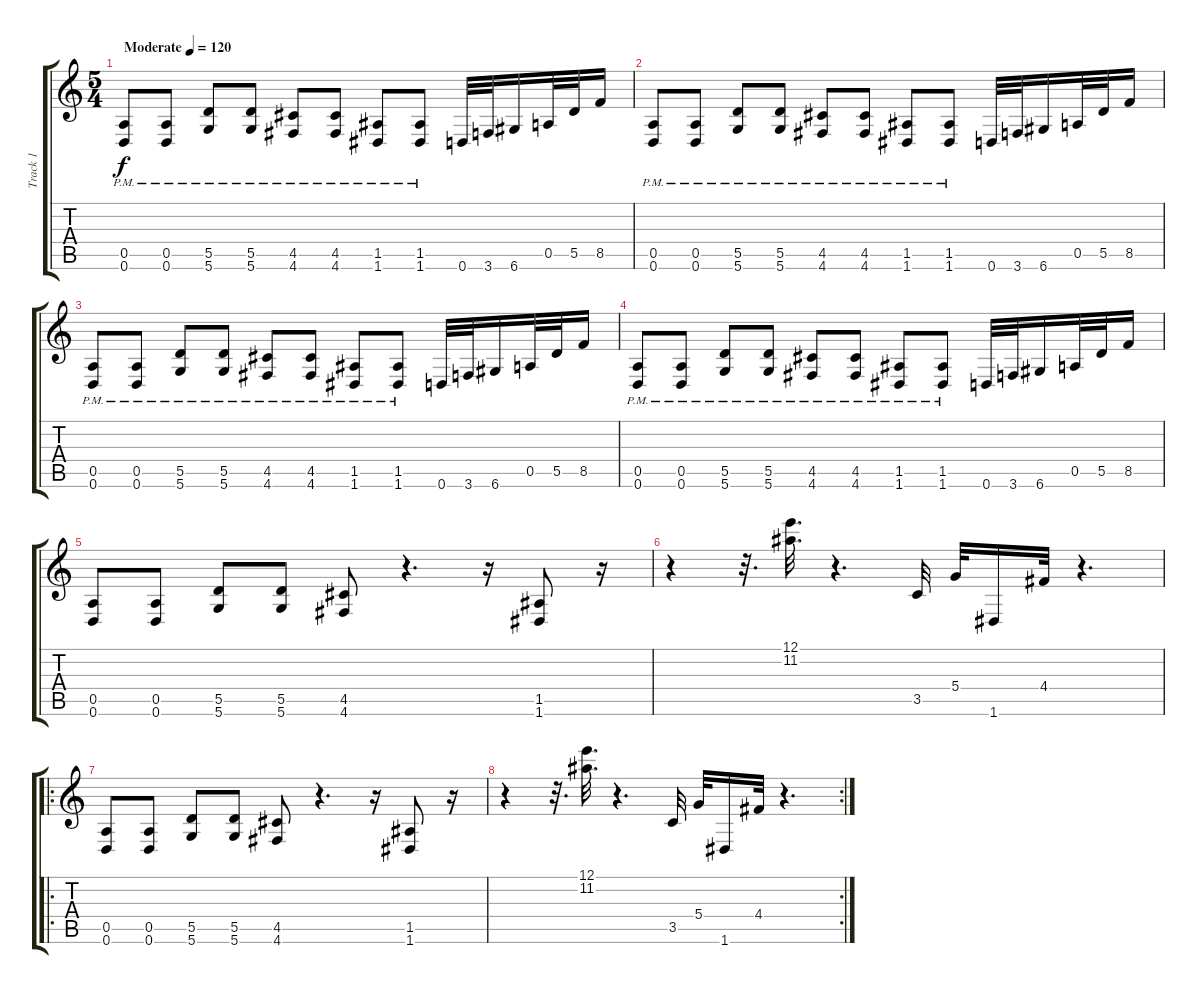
\track ("Track 1" "Track 1") {instrument acousticguitarsteel}
\staff {score tabs}
\tuning (E4 B3 G3 D3 A2 D2) {hide}
\ts (5 4)
\tempo (120 "Moderate")
\clef g2
\ks c
(0.5{pm} 0.6{pm}).8{dy f instrument acousticguitarsteel} (0.5{pm} 0.6{pm}).8 (5.5{pm} 5.6{pm}).8 (5.5{pm} 5.6{pm}).8 (4.5{pm} 4.6{pm}).8 (4.5{pm} 4.6{pm}).8 (1.5{pm} 1.6{pm}).8 (1.5{pm} 1.6{pm}).8 0.6.32 3.6.32 6.6.16 0.5.32 5.5.32 8.5.16 |
(0.5{pm} 0.6{pm}).8 (0.5{pm} 0.6{pm}).8 (5.5{pm} 5.6{pm}).8 (5.5{pm} 5.6{pm}).8 (4.5{pm} 4.6{pm}).8 (4.5{pm} 4.6{pm}).8 (1.5{pm} 1.6{pm}).8 (1.5{pm} 1.6{pm}).8 0.6.32{instrument distortionguitar} 3.6.32 6.6.16 0.5.32 5.5.32 8.5.16 |
(0.5{pm} 0.6{pm}).8 (0.5{pm} 0.6{pm}).8 (5.5{pm} 5.6{pm}).8 (5.5{pm} 5.6{pm}).8 (4.5{pm} 4.6{pm}).8 (4.5{pm} 4.6{pm}).8 (1.5{pm} 1.6{pm}).8 (1.5{pm} 1.6{pm}).8 0.6.32 3.6.32 6.6.16 0.5.32 5.5.32 8.5.16 |
(0.5{pm} 0.6{pm}).8 (0.5{pm} 0.6{pm}).8 (5.5{pm} 5.6{pm}).8 (5.5{pm} 5.6{pm}).8 (4.5{pm} 4.6{pm}).8 (4.5{pm} 4.6{pm}).8 (1.5{pm} 1.6{pm}).8 (1.5{pm} 1.6{pm}).8 0.6.32 3.6.32 6.6.16 0.5.32 5.5.32 8.5.16 |
(0.5 0.6).8 (0.5 0.6).8 (5.5 5.6).8 (5.5 5.6).8 (4.5 4.6).8 r.4{d} r.16 (1.5 1.6).8 r.16 |
r.4 r.32{d} (12.1 11.2).32{d} r.4{d} 3.5.32 5.4.32 1.6.16 4.4.32 r.4{d} |
\ro
(0.5 0.6).8 (0.5 0.6).8 (5.5 5.6).8 (5.5 5.6).8 (4.5 4.6).8 r.4{d} r.16 (1.5 1.6).8 r.16 |
\rc 2
r.4 r.32{d} (12.1 11.2).32{d} r.4{d} 3.5.32 5.4.32 1.6.16 4.4.32 r.4{d}
